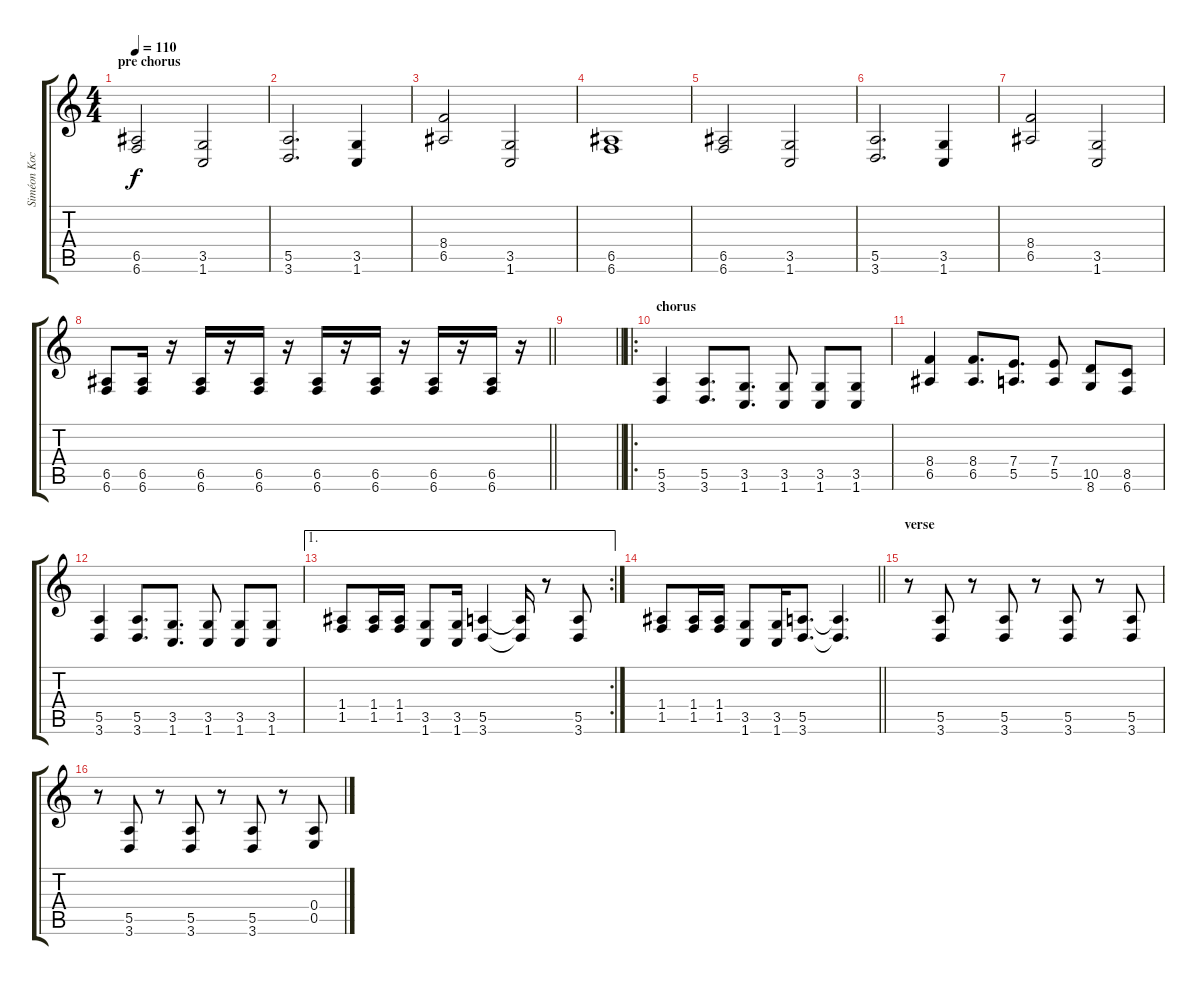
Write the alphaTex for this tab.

\track ("Siméon Koch" "Siméon Koc") {instrument distortionguitar}
\staff {score tabs}
\tuning (B3 Gb3 D3 A2 E2 B1) {hide}
\ts (4 4)
\section ("" "pre chorus")
\tempo 110
\clef g2
\ks c
(6.5 6.6).2{dy f} (3.5 1.6).2 |
(5.5 3.6).2{d} (3.5 1.6).4 |
(8.4 6.5).2 (3.5 1.6).2 |
(6.5 6.6).1 |
(6.5 6.6).2 (3.5 1.6).2 |
(5.5 3.6).2{d} (3.5 1.6).4 |
(8.4 6.5).2 (3.5 1.6).2 |
\barLineRight lightlight
(6.5 6.6).8 (6.5 6.6).16 r.16 (6.5 6.6).16 r.16 (6.5 6.6).16 r.16 (6.5 6.6).16 r.16 (6.5 6.6).16 r.16 (6.5 6.6).16 r.16 (6.5 6.6).16 r.16 |
\section ("" "")
\barLineRight lightlight
|
\ro
\section ("" "chorus")
(5.5 3.6).4 (5.5 3.6).8{d} (3.5 1.6).8{d} (3.5 1.6).8 (3.5 1.6).8 (3.5 1.6).8 |
(8.4 6.5).4 (8.4 6.5).8{d} (7.4 5.5).8{d} (7.4 5.5).8 (10.5 8.6).8 (8.5 6.6).8 |
(5.5 3.6).4 (5.5 3.6).8{d} (3.5 1.6).8{d} (3.5 1.6).8 (3.5 1.6).8 (3.5 1.6).8 |
\ae 1
\rc 2
(1.4 1.5).8 (1.4 1.5).16 (1.4 1.5).16 (3.5 1.6).8 (3.5 1.6).16 (5.5 3.6).4 (5.5{t} 3.6{t}).16 r.8 (5.5 3.6).8 |
\barLineRight lightlight
(1.4 1.5).8 (1.4 1.5).16 (1.4 1.5).16 (3.5 1.6).8 (3.5 1.6).16 (5.5 3.6).8{d} (5.5{t} 3.6{t}).4{d} |
\section ("" "verse")
r.8 (5.5 3.6).8 r.8 (5.5 3.6).8 r.8 (5.5 3.6).8 r.8 (5.5 3.6).8 |
r.8 (5.5 3.6).8 r.8 (5.5 3.6).8 r.8 (5.5 3.6).8 r.8 (0.4 0.5).8
